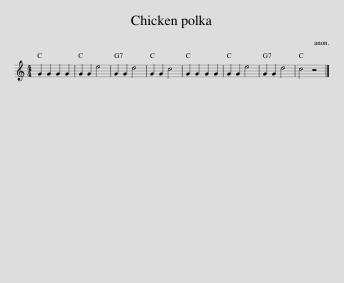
X:1
L:1/8
M:4/4
I:linebreak $
K:C
V:1 treble
V:1
 G2 G2 G2 G2 | G2 G2 e4 | G2 G2 d4 | G2 G2 c4 | G2 G2 G2 G2 | %5
 G2 G2 e4 | G2 G2 d4 | c4 z4 |] %8
